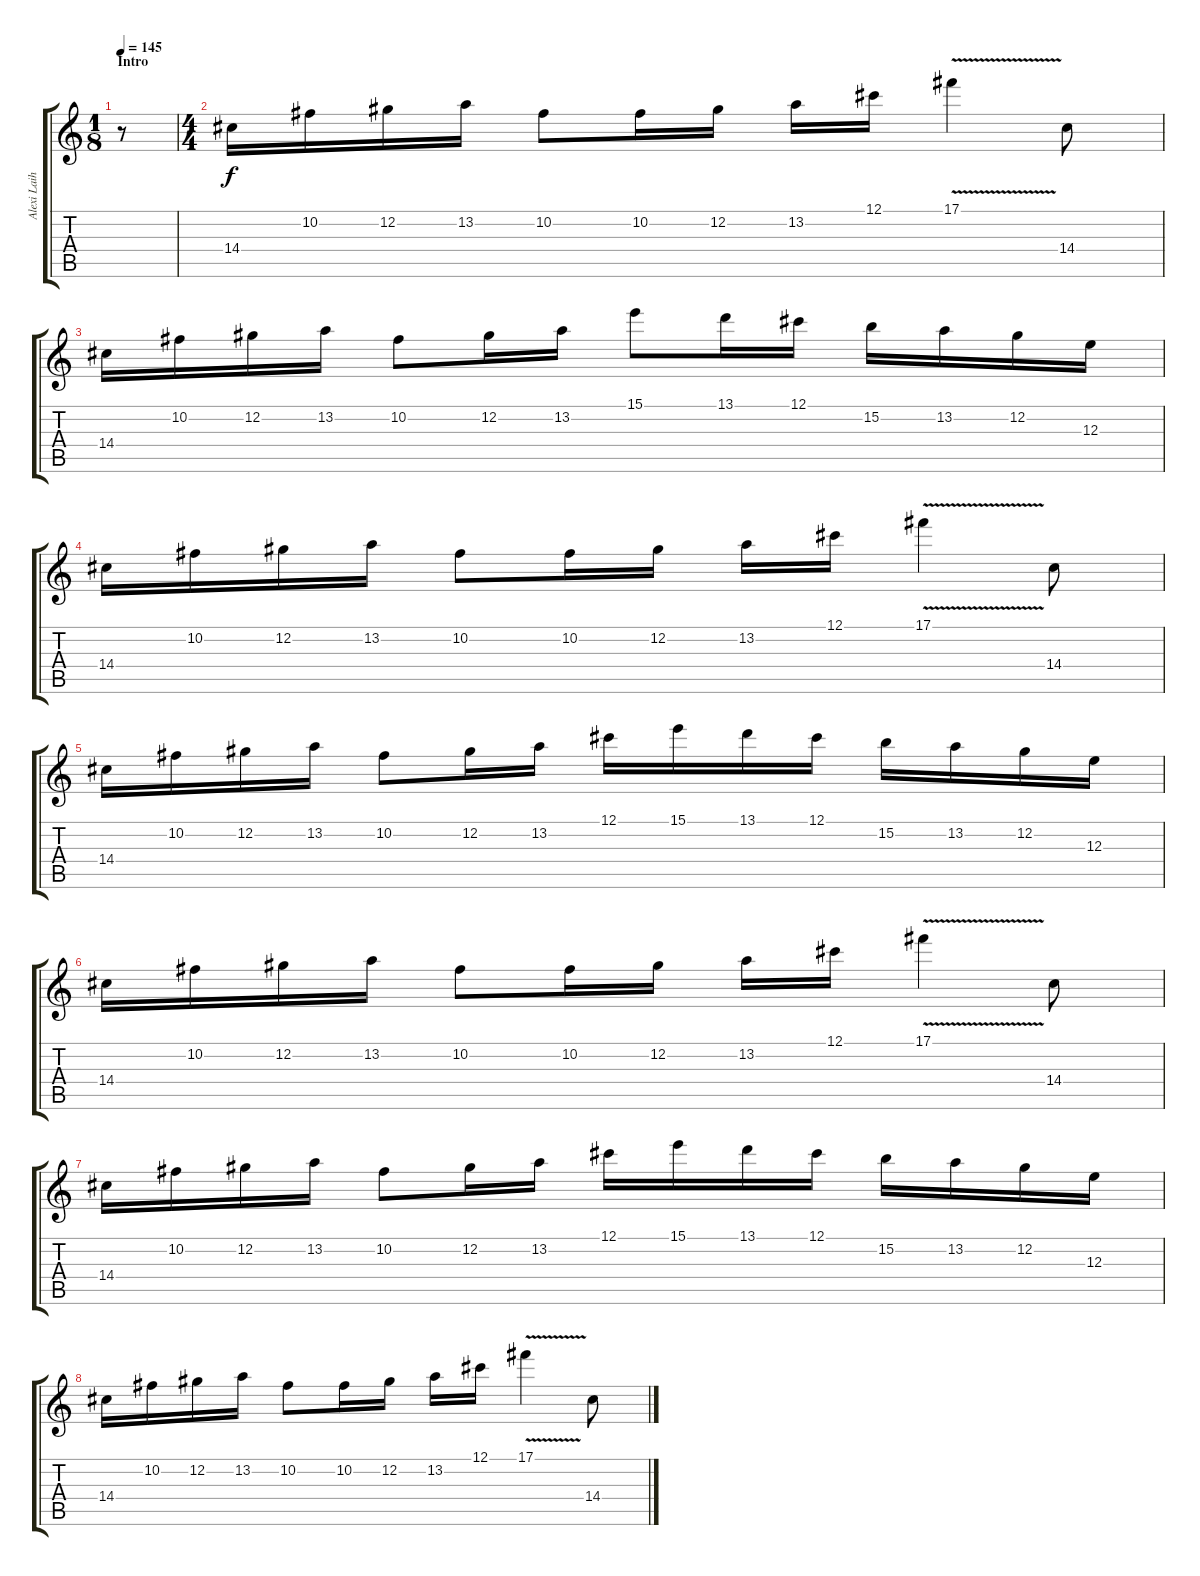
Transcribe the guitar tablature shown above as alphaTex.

\track ("Alexi Laiho" "Alexi Laih") {instrument distortionguitar}
\staff {score tabs}
\tuning (Db4 Ab3 E3 B2 Gb2 Db2) {hide}
\ts (1 8)
\section ("" "Intro")
\tempo 145
\clef g2
\ks c
r.8{dy f instrument distortionguitar} |
\ts (4 4)
14.4.16 10.2.16 12.2.16 13.2.16 10.2.8 10.2.16 12.2.16 13.2.16 12.1.16 17.1{v}.4 14.4.8 |
14.4.16 10.2.16 12.2.16 13.2.16 10.2.8 12.2.16 13.2.16 15.1.8 13.1.16 12.1.16 15.2.16 13.2.16 12.2.16 12.3.16 |
14.4.16 10.2.16 12.2.16 13.2.16 10.2.8 10.2.16 12.2.16 13.2.16 12.1.16 17.1{v}.4 14.4.8 |
14.4.16 10.2.16 12.2.16 13.2.16 10.2.8 12.2.16 13.2.16 12.1.16 15.1.16 13.1.16 12.1.16 15.2.16 13.2.16 12.2.16 12.3.16 |
14.4.16 10.2.16 12.2.16 13.2.16 10.2.8 10.2.16 12.2.16 13.2.16 12.1.16 17.1{v}.4 14.4.8 |
14.4.16 10.2.16 12.2.16 13.2.16 10.2.8 12.2.16 13.2.16 12.1.16 15.1.16 13.1.16 12.1.16 15.2.16 13.2.16 12.2.16 12.3.16 |
14.4.16 10.2.16 12.2.16 13.2.16 10.2.8 10.2.16 12.2.16 13.2.16 12.1.16 17.1{v}.4 14.4.8
